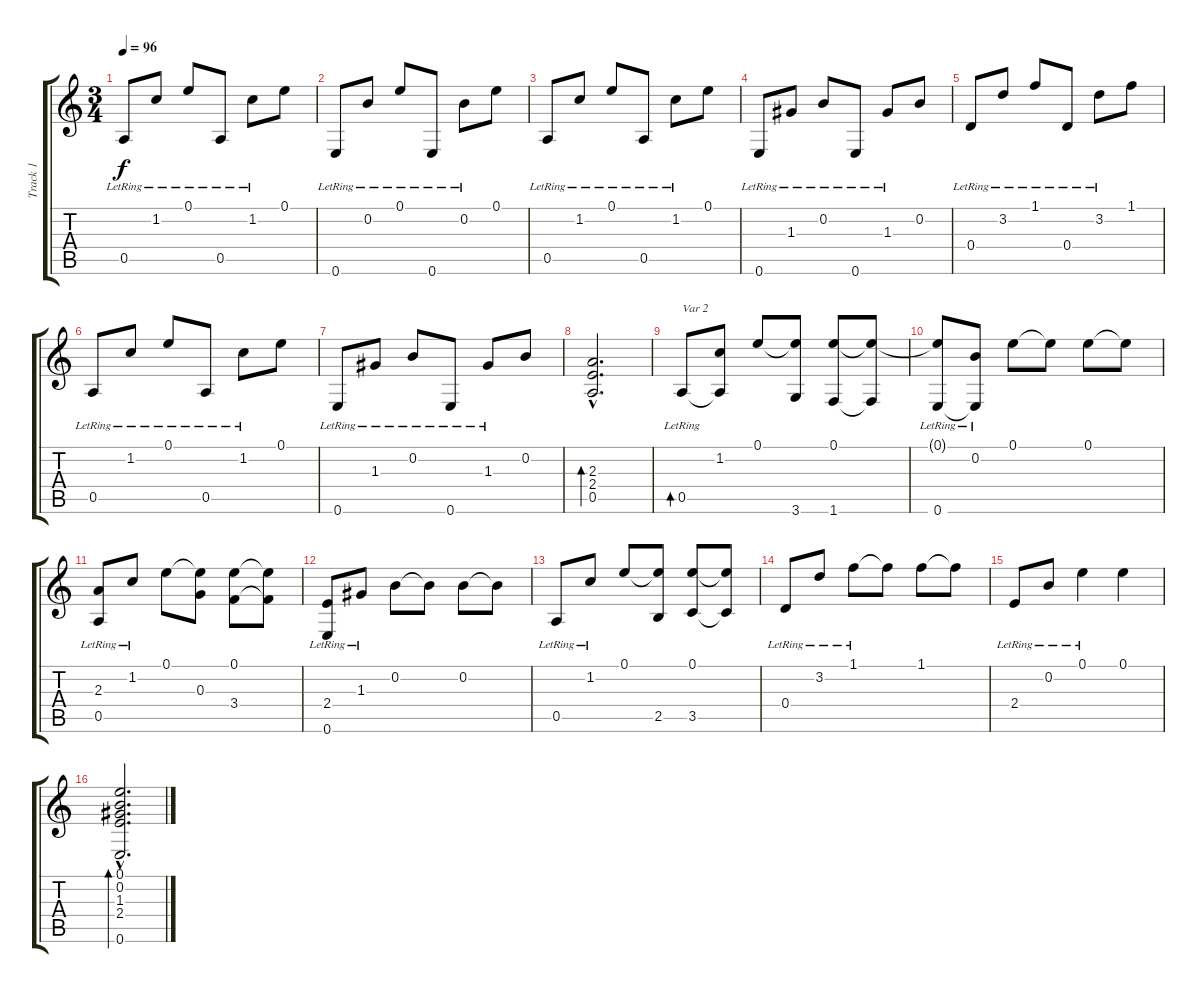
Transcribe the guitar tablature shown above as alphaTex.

\track ("Track 1" "Track 1") {instrument acousticguitarnylon}
\staff {score tabs}
\tuning (E4 B3 G3 D3 A2 E2) {hide}
\ts (3 4)
\tempo 96
\clef g2
\ks c
0.5{lr}.8{dy f} 1.2{lr}.8 0.1{lr}.8 0.5{lr}.8 1.2{lr}.8 0.1.8 |
0.6{lr}.8 0.2{lr}.8 0.1{lr}.8 0.6{lr}.8 0.2{lr}.8 0.1.8 |
0.5{lr}.8 1.2{lr}.8 0.1{lr}.8 0.5{lr}.8 1.2{lr}.8 0.1.8 |
0.6{lr}.8 1.3{lr}.8 0.2{lr}.8 0.6{lr}.8 1.3{lr}.8 0.2.8 |
0.4{lr}.8 3.2{lr}.8 1.1{lr}.8 0.4{lr}.8 3.2{lr}.8 1.1.8 |
0.5{lr}.8 1.2{lr}.8 0.1{lr}.8 0.5{lr}.8 1.2{lr}.8 0.1.8 |
0.6{lr}.8 1.3{lr}.8 0.2{lr}.8 0.6{lr}.8 1.3{lr}.8 0.2.8 |
(2.3{hac} 2.4{hac} 0.5{hac}).2{d bd 480} |
0.5{lr}.8{bd 120 txt "Var 2"} (1.2 0.5{t}).8 0.1.8 (0.1{t} 3.6).8 (0.1 1.6).8 (0.1{t} 1.6{t}).8 |
(0.1{t} 0.6{lr}).8 (0.2{lr} 0.6{t}).8 0.1.8 0.1{t}.8 0.1.8 0.1{t}.8 |
(2.3{lr} 0.5{lr}).8 1.2{lr}.8 0.1.8 (0.1{t} 0.3).8 (0.1 3.4).8 (0.1{t} 3.4{t}).8 |
(2.4{lr} 0.6{lr}).8 1.3{lr}.8 0.2.8 0.2{t}.8 0.2.8 0.2{t}.8 |
0.5{lr}.8 1.2{lr}.8 0.1.8 (0.1{t} 2.5).8 (0.1 3.5).8 (0.1{t} 3.5{t}).8 |
0.4{lr}.8 3.2{lr}.8 1.1{lr}.8 1.1{t}.8 1.1.8 1.1{t}.8 |
2.4{lr}.8 0.2{lr}.8 0.1{lr}.4 0.1.4 |
(0.1{hac} 0.2{hac} 1.3{hac} 2.4{hac} 0.6{hac}).2{d bd 120}
